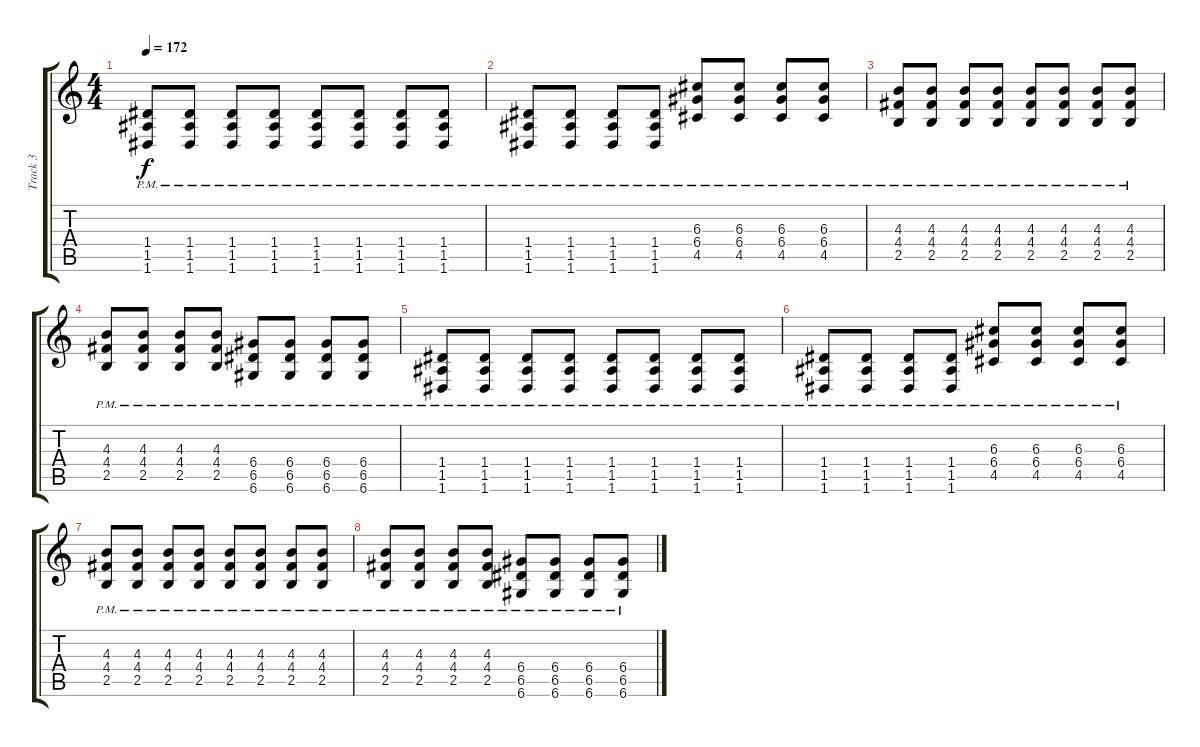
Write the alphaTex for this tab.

\track ("Track 3" "Track 3") {instrument distortionguitar}
\staff {score tabs}
\tuning (E4 B3 G3 D3 A2 D2) {hide}
\ts (4 4)
\tempo 172
\clef g2
\ks c
(1.4{pm} 1.5{pm} 1.6{pm}).8{dy f} (1.4{pm} 1.5{pm} 1.6{pm}).8 (1.4{pm} 1.5{pm} 1.6{pm}).8 (1.4{pm} 1.5{pm} 1.6{pm}).8 (1.4{pm} 1.5{pm} 1.6{pm}).8 (1.4{pm} 1.5{pm} 1.6{pm}).8 (1.4{pm} 1.5{pm} 1.6{pm}).8 (1.4{pm} 1.5{pm} 1.6{pm}).8 |
(1.4{pm} 1.5{pm} 1.6{pm}).8 (1.4{pm} 1.5{pm} 1.6{pm}).8 (1.4{pm} 1.5{pm} 1.6{pm}).8 (1.4{pm} 1.5{pm} 1.6{pm}).8 (6.3{pm} 6.4{pm} 4.5{pm}).8 (6.3{pm} 6.4{pm} 4.5{pm}).8 (6.3{pm} 6.4{pm} 4.5{pm}).8 (6.3{pm} 6.4{pm} 4.5{pm}).8 |
(4.3{pm} 4.4{pm} 2.5{pm}).8 (4.3{pm} 4.4{pm} 2.5{pm}).8 (4.3{pm} 4.4{pm} 2.5{pm}).8 (4.3{pm} 4.4{pm} 2.5{pm}).8 (4.3{pm} 4.4{pm} 2.5{pm}).8 (4.3{pm} 4.4{pm} 2.5{pm}).8 (4.3{pm} 4.4{pm} 2.5{pm}).8 (4.3{pm} 4.4{pm} 2.5{pm}).8 |
(4.3{pm} 4.4{pm} 2.5{pm}).8 (4.3{pm} 4.4{pm} 2.5{pm}).8 (4.3{pm} 4.4{pm} 2.5{pm}).8 (4.3{pm} 4.4{pm} 2.5{pm}).8 (6.4{pm} 6.5{pm} 6.6{pm}).8 (6.4{pm} 6.5{pm} 6.6{pm}).8 (6.4{pm} 6.5{pm} 6.6{pm}).8 (6.4{pm} 6.5{pm} 6.6{pm}).8 |
(1.4{pm} 1.5{pm} 1.6{pm}).8 (1.4{pm} 1.5{pm} 1.6{pm}).8 (1.4{pm} 1.5{pm} 1.6{pm}).8 (1.4{pm} 1.5{pm} 1.6{pm}).8 (1.4{pm} 1.5{pm} 1.6{pm}).8 (1.4{pm} 1.5{pm} 1.6{pm}).8 (1.4{pm} 1.5{pm} 1.6{pm}).8 (1.4{pm} 1.5{pm} 1.6{pm}).8 |
(1.4{pm} 1.5{pm} 1.6{pm}).8 (1.4{pm} 1.5{pm} 1.6{pm}).8 (1.4{pm} 1.5{pm} 1.6{pm}).8 (1.4{pm} 1.5{pm} 1.6{pm}).8 (6.3{pm} 6.4{pm} 4.5{pm}).8 (6.3{pm} 6.4{pm} 4.5{pm}).8 (6.3{pm} 6.4{pm} 4.5{pm}).8 (6.3{pm} 6.4{pm} 4.5{pm}).8 |
(4.3{pm} 4.4{pm} 2.5{pm}).8 (4.3{pm} 4.4{pm} 2.5{pm}).8 (4.3{pm} 4.4{pm} 2.5{pm}).8 (4.3{pm} 4.4{pm} 2.5{pm}).8 (4.3{pm} 4.4{pm} 2.5{pm}).8 (4.3{pm} 4.4{pm} 2.5{pm}).8 (4.3{pm} 4.4{pm} 2.5{pm}).8 (4.3{pm} 4.4{pm} 2.5{pm}).8 |
(4.3{pm} 4.4{pm} 2.5{pm}).8 (4.3{pm} 4.4{pm} 2.5{pm}).8 (4.3{pm} 4.4{pm} 2.5{pm}).8 (4.3{pm} 4.4{pm} 2.5{pm}).8 (6.4{pm} 6.5{pm} 6.6{pm}).8 (6.4{pm} 6.5{pm} 6.6{pm}).8 (6.4{pm} 6.5{pm} 6.6{pm}).8 (6.4{pm} 6.5{pm} 6.6{pm}).8
